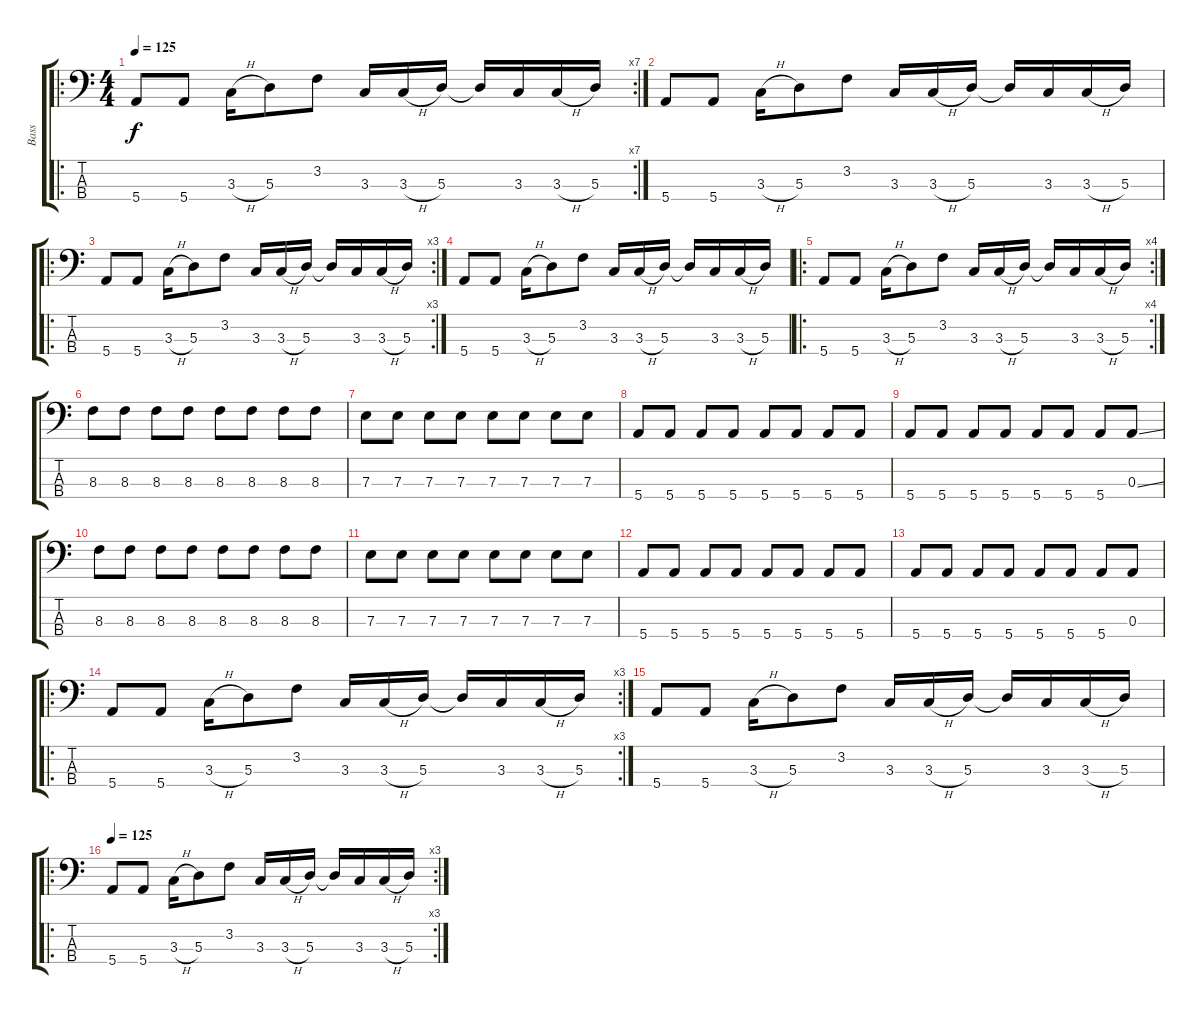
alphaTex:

\track ("Bass" "Bass") {instrument electricbassfinger}
\staff {score tabs}
\tuning (G2 D2 A1 E1) {hide}
\ro
\rc 7
\ts (4 4)
\tempo 125
\clef f4
\ks c
5.4.8{dy f} 5.4.8 3.3{h}.16 5.3.8 3.2.8 3.3.16 3.3{h}.16 5.3.16 5.3{t}.16 3.3.16 3.3{h}.16 5.3.16 |
5.4.8 5.4.8 3.3{h}.16 5.3.8 3.2.8 3.3.16 3.3{h}.16 5.3.16 5.3{t}.16 3.3.16 3.3{h}.16 5.3.16 |
\ro
\rc 3
5.4.8 5.4.8 3.3{h}.16 5.3.8 3.2.8 3.3.16 3.3{h}.16 5.3.16 5.3{t}.16 3.3.16 3.3{h}.16 5.3.16 |
5.4.8{instrument slapbass2} 5.4.8 3.3{h}.16 5.3.8 3.2.8 3.3.16 3.3{h}.16 5.3.16 5.3{t}.16 3.3.16 3.3{h}.16 5.3.16 |
\ro
\rc 4
5.4.8 5.4.8 3.3{h}.16 5.3.8 3.2.8 3.3.16 3.3{h}.16 5.3.16 5.3{t}.16 3.3.16 3.3{h}.16 5.3.16 |
8.3.8 8.3.8 8.3.8 8.3.8 8.3.8 8.3.8 8.3.8 8.3.8 |
7.3.8 7.3.8 7.3.8 7.3.8 7.3.8 7.3.8 7.3.8 7.3.8 |
5.4.8 5.4.8 5.4.8 5.4.8 5.4.8 5.4.8 5.4.8 5.4.8 |
5.4.8 5.4.8 5.4.8 5.4.8 5.4.8 5.4.8 5.4.8 0.3{ss}.8 |
8.3.8 8.3.8 8.3.8 8.3.8 8.3.8 8.3.8 8.3.8 8.3.8 |
7.3.8 7.3.8 7.3.8 7.3.8 7.3.8 7.3.8 7.3.8 7.3.8 |
5.4.8 5.4.8 5.4.8 5.4.8 5.4.8 5.4.8 5.4.8 5.4.8 |
5.4.8 5.4.8 5.4.8 5.4.8 5.4.8 5.4.8 5.4.8 0.3.8 |
\ro
\rc 3
5.4.8 5.4.8 3.3{h}.16 5.3.8 3.2.8 3.3.16 3.3{h}.16 5.3.16 5.3{t}.16 3.3.16 3.3{h}.16 5.3.16 |
5.4.8 5.4.8 3.3{h}.16 5.3.8 3.2.8 3.3.16 3.3{h}.16 5.3.16 5.3{t}.16 3.3.16 3.3{h}.16 5.3.16 |
\ro
\rc 3
\tempo 125
5.4.8 5.4.8 3.3{h}.16 5.3.8 3.2.8 3.3.16 3.3{h}.16 5.3.16 5.3{t}.16 3.3.16 3.3{h}.16 5.3.16
